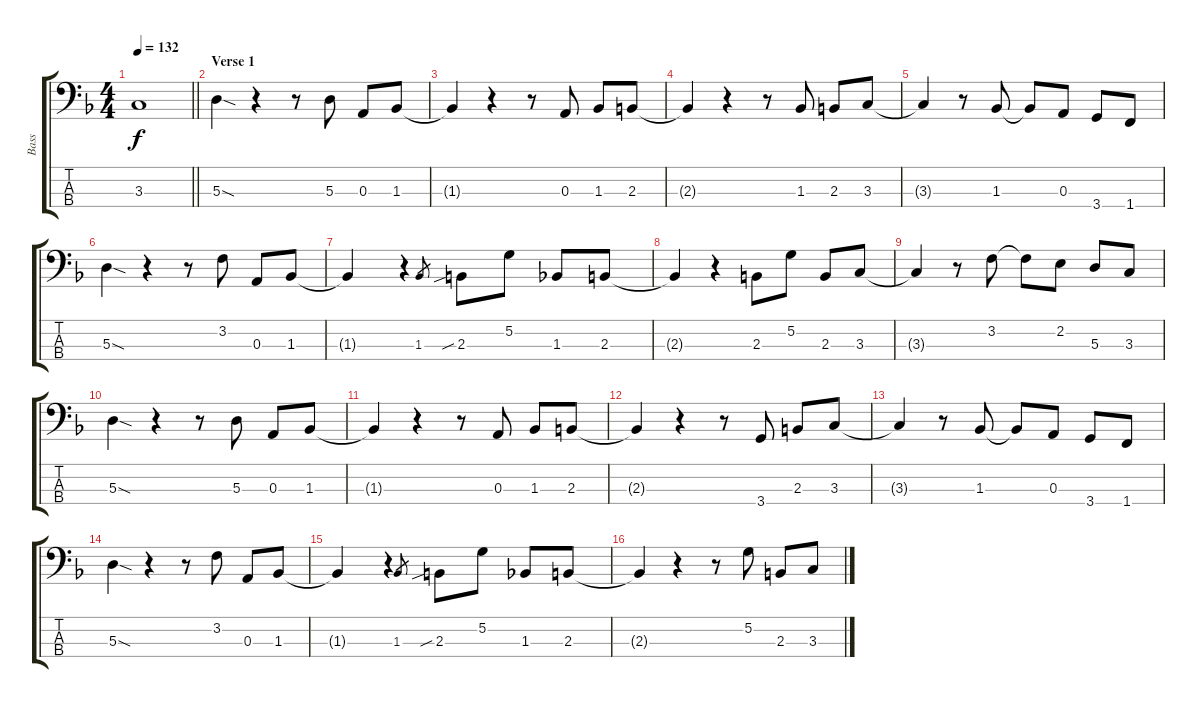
\track ("Bass" "Bass") {instrument electricbassfinger}
\staff {score tabs}
\tuning (G2 D2 A1 E1) {hide}
\ts (4 4)
\tempo 132
\clef f4
\barLineRight lightlight
\ks f
3.3{t}.1{dy f} |
\section ("" "Verse 1")
5.3{sod}.4 r.4 r.8 5.3.8 0.3.8 1.3.8 |
1.3{t}.4 r.4 r.8 0.3.8 1.3.8 2.3.8 |
2.3{t}.4 r.4 r.8 1.3.8 2.3.8 3.3.8 |
3.3{t}.4 r.8 1.3.8 1.3{t}.8 0.3.8 3.4.8 1.4.8 |
5.3{sod}.4 r.4 r.8 3.2.8 0.3.8 1.3.8 |
1.3{t}.4 r.4 1.3.8{gr} 2.3{sib}.8 5.2.8 1.3.8 2.3.8 |
2.3{t}.4 r.4 2.3.8 5.2.8 2.3.8 3.3.8 |
3.3{t}.4 r.8 3.2.8 3.2{t}.8 2.2.8 5.3.8 3.3.8 |
5.3{sod}.4 r.4 r.8 5.3.8 0.3.8 1.3.8 |
1.3{t}.4 r.4 r.8 0.3.8 1.3.8 2.3.8 |
2.3{t}.4 r.4 r.8 3.4.8 2.3.8 3.3.8 |
3.3{t}.4 r.8 1.3.8 1.3{t}.8 0.3.8 3.4.8 1.4.8 |
5.3{sod}.4 r.4 r.8 3.2.8 0.3.8 1.3.8 |
1.3{t}.4 r.4 1.3.8{gr} 2.3{sib}.8 5.2.8 1.3.8 2.3.8 |
2.3{t}.4 r.4 r.8 5.2.8 2.3.8 3.3.8
